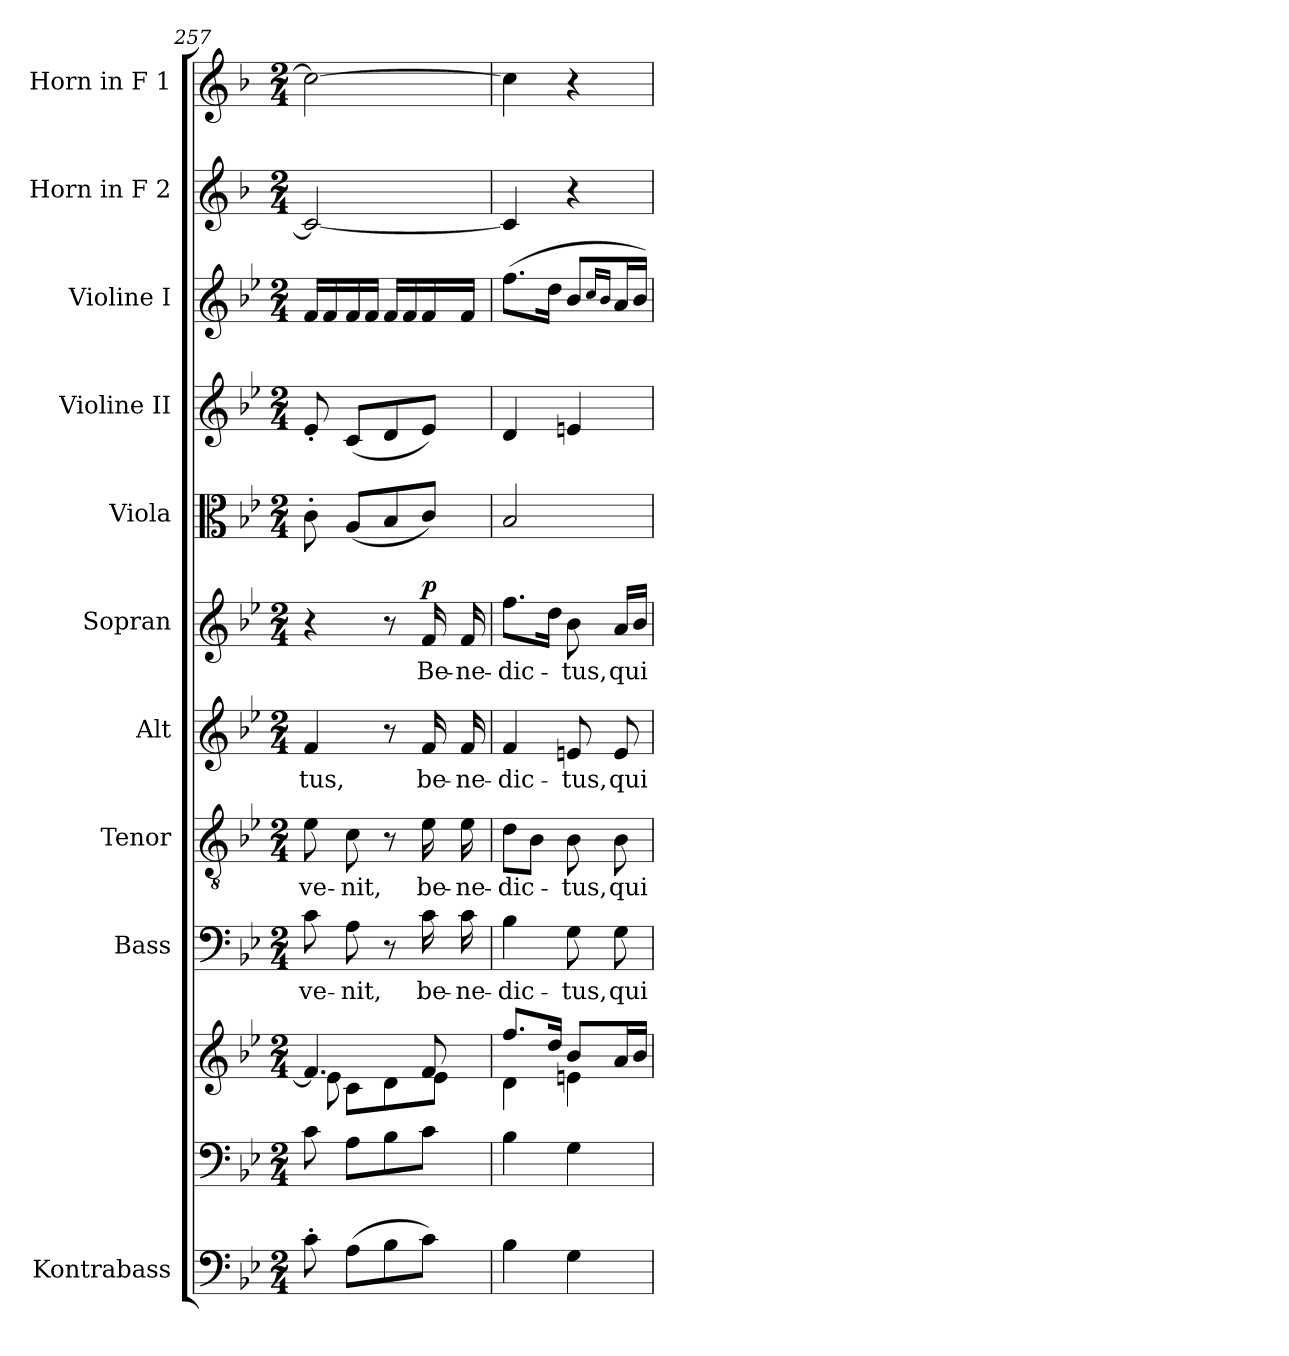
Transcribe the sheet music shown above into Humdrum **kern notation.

**kern	**kern	**kern	**kern	**text	**kern	**text	**kern	**text	**kern	**text	**dynam	**kern	**kern	**kern	**kern	**kern
*part11	*part10	*part10	*part9	*part9	*part8	*part8	*part7	*part7	*part6	*part6	*part6	*part5	*part4	*part3	*part2	*part1
*staff12	*staff11	*staff10	*staff9	*staff9	*staff8	*staff8	*staff7	*staff7	*staff6	*staff6	*staff6	*staff5	*staff4	*staff3	*staff2	*staff1
*I"Kontrabass	*	*	*I"Bass	*	*I"Tenor	*	*I"Alt	*	*I"Sopran	*	*	*I"Viola	*I"Violine II	*I"Violine I	*I"Horn in F 2	*I"Horn in F 1
*I'Kb.	*	*	*I'B	*	*I'T	*	*I'A	*	*I'S	*	*	*I'Vla.	*I'Vl. II	*I'Vl. I	*I'Hrn. 2	*I'Hrn. 1
*clefF4	*clefF4	*clefG2	*clefF4	*	*clefGv2	*	*clefG2	*	*clefG2	*	*	*clefC3	*clefG2	*clefG2	*clefG2	*clefG2
*ITrd7c12	*	*	*	*	*	*	*	*	*	*	*	*	*	*	*ITrd4c7	*ITrd4c7
*k[b-e-]	*k[b-e-]	*k[b-e-]	*k[b-e-]	*	*k[b-e-]	*	*k[b-e-]	*	*k[b-e-]	*	*	*k[b-e-]	*k[b-e-]	*k[b-e-]	*k[b-e-]	*k[b-e-]
*B-:	*B-:	*B-:	*B-:	*	*B-:	*	*B-:	*	*B-:	*	*	*B-:	*B-:	*B-:	*B-:	*B-:
*M2/4	*M2/4	*M2/4	*M2/4	*	*M2/4	*	*M2/4	*	*M2/4	*	*	*M2/4	*M2/4	*M2/4	*M2/4	*M2/4
=257	=257	=257	=257	=257	=257	=257	=257	=257	=257	=257	=257	=257	=257	=257	=257	=257
*	*	*^	*	*	*	*	*	*	*	*	*	*	*	*	*	*
!	!	!	!	!	!LO:LY:b	!	!LO:LY:b	!	!LO:LY:b	!	!	!	!	!	!	!	!
8C'>\	8c\	4.f/]	8e-\	8c\	ve-	8e-\	ve-	4f/	-tus,	4r	.	.	8c'>\	8e-'</	16f/LL	2F/_	2f\_
.	.	.	.	.	.	.	.	.	.	.	.	.	.	.	16f/	.	.
!	!	!	!	!	!LO:LY:b	!	!LO:LY:b	!	!	!	!	!	!	!	!	!	!
(>8AA\L	8A\L	.	8c\L	8A\	-nit,	8c\	-nit,	.	.	.	.	.	(<8A/L	(<8c/L	16f/	.	.
.	.	.	.	.	.	.	.	.	.	.	.	.	.	.	16f/JJ	.	.
8BB-\	8B-\	.	8d\	8r	.	8r	.	8r	.	8r	.	.	8B-/	8d/	16f/LL	.	.
.	.	.	.	.	.	.	.	.	.	.	.	.	.	.	16f/	.	.
!	!	!	!	!	!LO:LY:b	!	!LO:LY:b	!	!LO:LY:b	!	!LO:LY:b	!LO:DY:a	!	!	!	!	!
8C\J)	8c\J	8f/	8e-\J	16c\	be-	16e-\	be-	16f/	be-	16f/	Be-	p	8c/J)	8e-/J)	16f/	.	.
!	!	!	!	!	!LO:LY:b	!	!LO:LY:b	!	!LO:LY:b	!	!LO:LY:b	!	!	!	!	!	!
.	.	.	.	16c\	-ne-	16e-\	-ne-	16f/	-ne-	16f/	-ne-	.	.	.	16f/JJ	.	.
=258	=258	=258	=258	=258	=258	=258	=258	=258	=258	=258	=258	=258	=258	=258	=258	=258	=258
!	!	!	!	!	!LO:LY:b	!	!LO:LY:b	!	!LO:LY:b	!	!LO:LY:b	!	!	!	!	!	!
4BB-\	4B-\	8.ff/L	4d\	4B-\	-dic-	8d\L	-dic-	4f/	-dic-	8.ff\L	-dic-	.	2B-/	4d/	(>8.ff\L	4F/]	4f\]
.	.	.	.	.	.	8B-\J	.	.	.	.	.	.	.	.	.	.	.
.	.	16dd/Jk	.	.	.	.	.	.	.	16dd\Jk	.	.	.	.	16dd\Jk	.	.
!	!	!	!	!	!LO:LY:b	!	!LO:LY:b	!	!LO:LY:b	!	!LO:LY:b	!	!	!	!	!	!
4GG\	4G\	8b-/L	4en\	8G\	-tus,	8B-\	-tus,	8en/	-tus,	8b-\	-tus,	.	.	4en/	8b-/L	4r	4r
.	.	.	.	.	.	.	.	.	.	.	.	.	.	.	16qcc/LL	.	.
.	.	.	.	.	.	.	.	.	.	.	.	.	.	.	16qb-/JJ	.	.
!	!	!	!	!	!LO:LY:b	!	!LO:LY:b	!	!LO:LY:b	!	!LO:LY:b	!	!	!	!	!	!
.	.	16a/L	.	8G\	qui	8B-\	qui	8e/	qui	16a/LL	qui	.	.	.	16a/L	.	.
.	.	16b-/JJ	.	.	.	.	.	.	.	16b-/JJ	.	.	.	.	16b-/JJ)	.	.
*	*	*v	*v	*	*	*	*	*	*	*	*	*	*	*	*	*	*
=	=	=	=	=	=	=	=	=	=	=	=	=	=	=	=	=
*-	*-	*-	*-	*-	*-	*-	*-	*-	*-	*-	*-	*-	*-	*-	*-	*-
